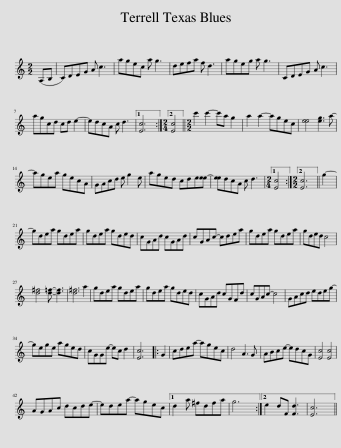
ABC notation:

X:1
L:1/8
M:2/2
I:linebreak $
K:C
V:1 treble
V:1
 (A,B, | C)DEG A c3 | agec a g3 | defa f d3 | ageg a g3 | %5
 CDEG A c3 |$ agcd cd e2- | edcA c d3 |1 [Ec]6 :|2[M:2/4] [Ec]4 || %10
[M:2/2] c'2 c'2- c'a g2 | a2 a2- agec | [ee]4 [eg]3 a- |$ agea gecA | GAcd e g2 e | %15
 aged cde[ee-] | [ee]dcA c d3 |1[M:2/4] [Ec]4 :|2[M:2/2] [Ec]6 || g2- |$ %20
 gdea gdea | gdea gded | cGAd cGAd | cGAc- cdea | gdea gdea | %25
 gded c4 |$ [d^f]4 [d=f]- [df]3 | [d^f]6 a2 | gdea gdea | gdea gded | %30
 cGAd cGFd | cGAc- c4 | GAcd edeg- |$ gege aged | cGGe- ec d2 | %35
 [Ec]6 |: G2 | cdea- agec | d4 A3 G | ABce- edcG | %40
 [Ec]4 [Ec]4 |$ AGAc dcde- | edea- agec |1 d2 a ^fdfa | g6 :|2 %45
 e2 dF [Fd]3 | [Ec]6 || %47
